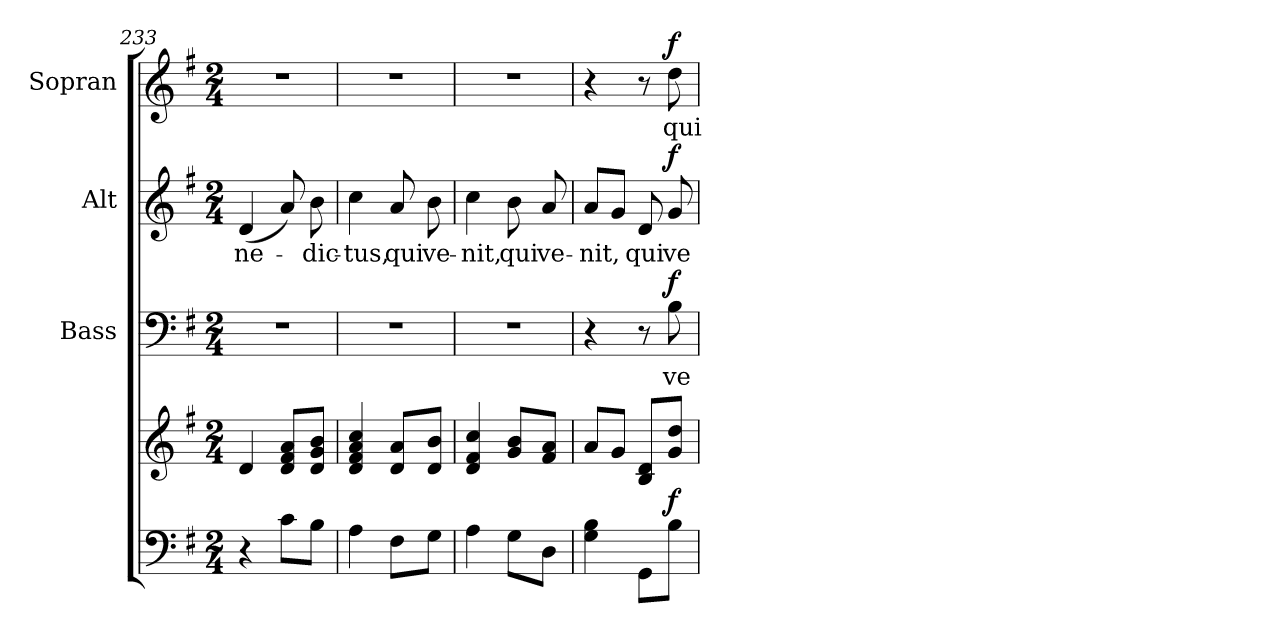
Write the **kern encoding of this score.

**kern	**kern	**dynam	**kern	**text	**dynam	**kern	**text	**dynam	**kern	**text	**dynam
*part4	*part4	*part4	*part3	*part3	*part3	*part2	*part2	*part2	*part1	*part1	*part1
*staff5	*staff4	*staff4/5	*staff3	*staff3	*staff3	*staff2	*staff2	*staff2	*staff1	*staff1	*staff1
*	*	*	*I"Bass	*	*	*I"Alt	*	*	*I"Sopran	*	*
*	*	*	*I'B.	*	*	*I'A.	*	*	*I'S.	*	*
*clefF4	*clefG2	*	*clefF4	*	*	*clefG2	*	*	*clefG2	*	*
*k[f#]	*k[f#]	*	*k[f#]	*	*	*k[f#]	*	*	*k[f#]	*	*
*G:	*G:	*	*G:	*	*	*G:	*	*	*G:	*	*
*M2/4	*M2/4	*	*M2/4	*	*	*M2/4	*	*	*M2/4	*	*
=233	=233	=233	=233	=233	=233	=233	=233	=233	=233	=233	=233
!	!	!	!	!	!	!	!LO:LY:b	!	!	!	!
4r	4d/	.	2r	.	.	(<4d/	-ne-	.	2r	.	.
8c\L	8d/ 8f#/ 8a/L	.	.	.	.	8a/)	.	.	.	.	.
!	!	!	!	!	!	!	!LO:LY:b	!	!	!	!
8B\J	8d/ 8g/ 8b/J	.	.	.	.	8b\	-dic-	.	.	.	.
=234	=234	=234	=234	=234	=234	=234	=234	=234	=234	=234	=234
!	!	!	!	!	!	!	!LO:LY:b	!	!	!	!
4A\	4d/ 4f#/ 4a/ 4cc/	.	2r	.	.	4cc\	-tus,	.	2r	.	.
!	!	!	!	!	!	!	!LO:LY:b	!	!	!	!
8F#\L	8d/ 8a/L	.	.	.	.	8a/	qui	.	.	.	.
!	!	!	!	!	!	!	!LO:LY:b	!	!	!	!
8G\J	8d/ 8b/J	.	.	.	.	8b\	ve-	.	.	.	.
=235	=235	=235	=235	=235	=235	=235	=235	=235	=235	=235	=235
!	!	!	!	!	!	!	!LO:LY:b	!	!	!	!
4A\	4d/ 4f#/ 4cc/	.	2r	.	.	4cc\	-nit,	.	2r	.	.
!	!	!	!	!	!	!	!LO:LY:b	!	!	!	!
8G\L	8g/ 8b/L	.	.	.	.	8b\	qui	.	.	.	.
!	!	!	!	!	!	!	!LO:LY:b	!	!	!	!
8D\J	8f#/ 8a/J	.	.	.	.	8a/	ve-	.	.	.	.
=236	=236	=236	=236	=236	=236	=236	=236	=236	=236	=236	=236
!	!	!	!	!	!	!	!LO:LY:b	!	!	!	!
4G\ 4B\	8a/L	.	4r	.	.	8a/L	-nit,	.	4r	.	.
.	8g/J	.	.	.	.	8g/J	.	.	.	.	.
!	!	!	!	!	!	!	!LO:LY:b	!	!	!	!
8GG\L	8B/ 8d/L	.	8r	.	.	8d/	qui	.	8r	.	.
!	!	!LO:DY:b	!	!LO:LY:b	!LO:DY:a	!	!LO:LY:b	!LO:DY:a	!	!LO:LY:b	!LO:DY:a
8B\J	8g/ 8dd/J	f	8B\	ve-	f	8g/	ve-	f	8dd\	qui	f
=	=	=	=	=	=	=	=	=	=	=	=
*-	*-	*-	*-	*-	*-	*-	*-	*-	*-	*-	*-
